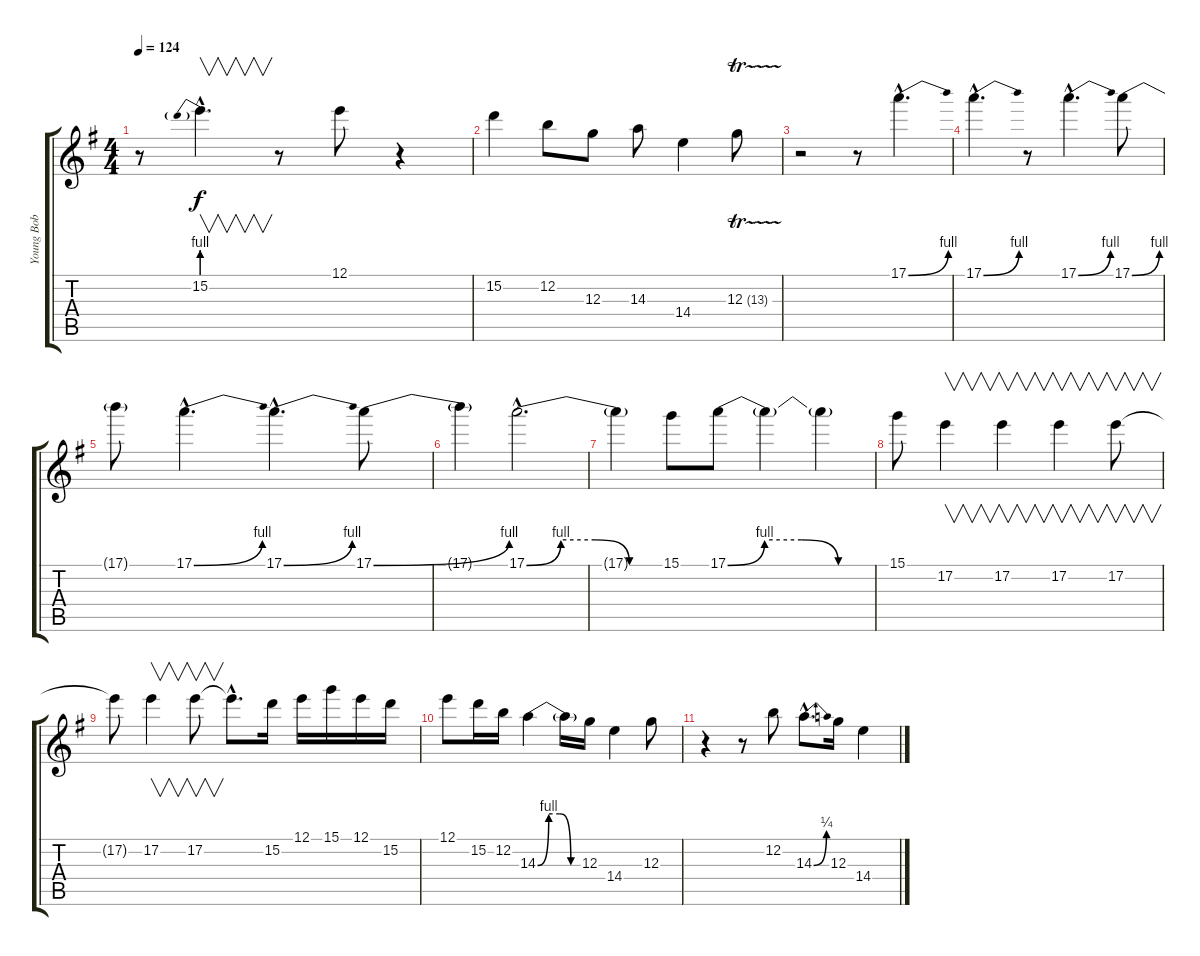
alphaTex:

\track ("Young Bob" "Young Bob") {instrument overdrivenguitar}
\staff {score tabs}
\tuning (E4 B3 G3 D3 A2 E2) {hide}
\ts (4 4)
\tempo 124
\clef g2
\ks g
r.8{dy f} 15.2{be (prebend 0 4 60 4) hac}.4{v d} r.8 12.1.8 r.4 |
15.2.4 12.2.8 12.3.8 14.3.8 14.4.4 12.3{tr (13 32)}.8 |
r.2 r.8 17.1{be (bend 0 0 60 4) hac}.4{d} |
17.1{be (bend 0 0 60 4) hac}.4{d} r.8 17.1{be (bend 0 0 60 4) hac}.4{d} 17.1{be (bend 0 0 60 4)}.8 |
17.1{t}.8 17.1{be (bend 0 0 60 4) hac}.4{d} 17.1{be (bend 0 0 60 4) hac}.4{d} 17.1{be (bend 0 0 60 4)}.8 |
17.1{t}.4 17.1{be (custom 0 0 15 4 30 4 45 0 60 0) hac}.2{d} |
17.1{t}.4 15.1.8 17.1{be (custom 0 0 15 4 30 4 45 0 60 0)}.8 17.1{t}.4 17.1{t}.4 |
15.1.8 17.2.4{v} 17.2.4{v} 17.2.4{v} 17.2.8{v} |
17.2{t}.8 17.2.4{v} 17.2.8{v} 17.2{hac t}.8{d} 15.2.16 12.1.16 15.1.16 12.1.16 15.2.16 |
12.1.8{volume 12} 15.2.16 12.2.16 14.3{be (custom 0 0 15 4 30 4 45 0 60 0)}.4{volume 7} 14.3{t}.16 12.3.16 14.4.4{volume 6} 12.3.8 |
r.4 r.8 12.2.8 14.3{be (bend 0 0 60 1) hac}.8{d} 12.3.16 14.4.4
